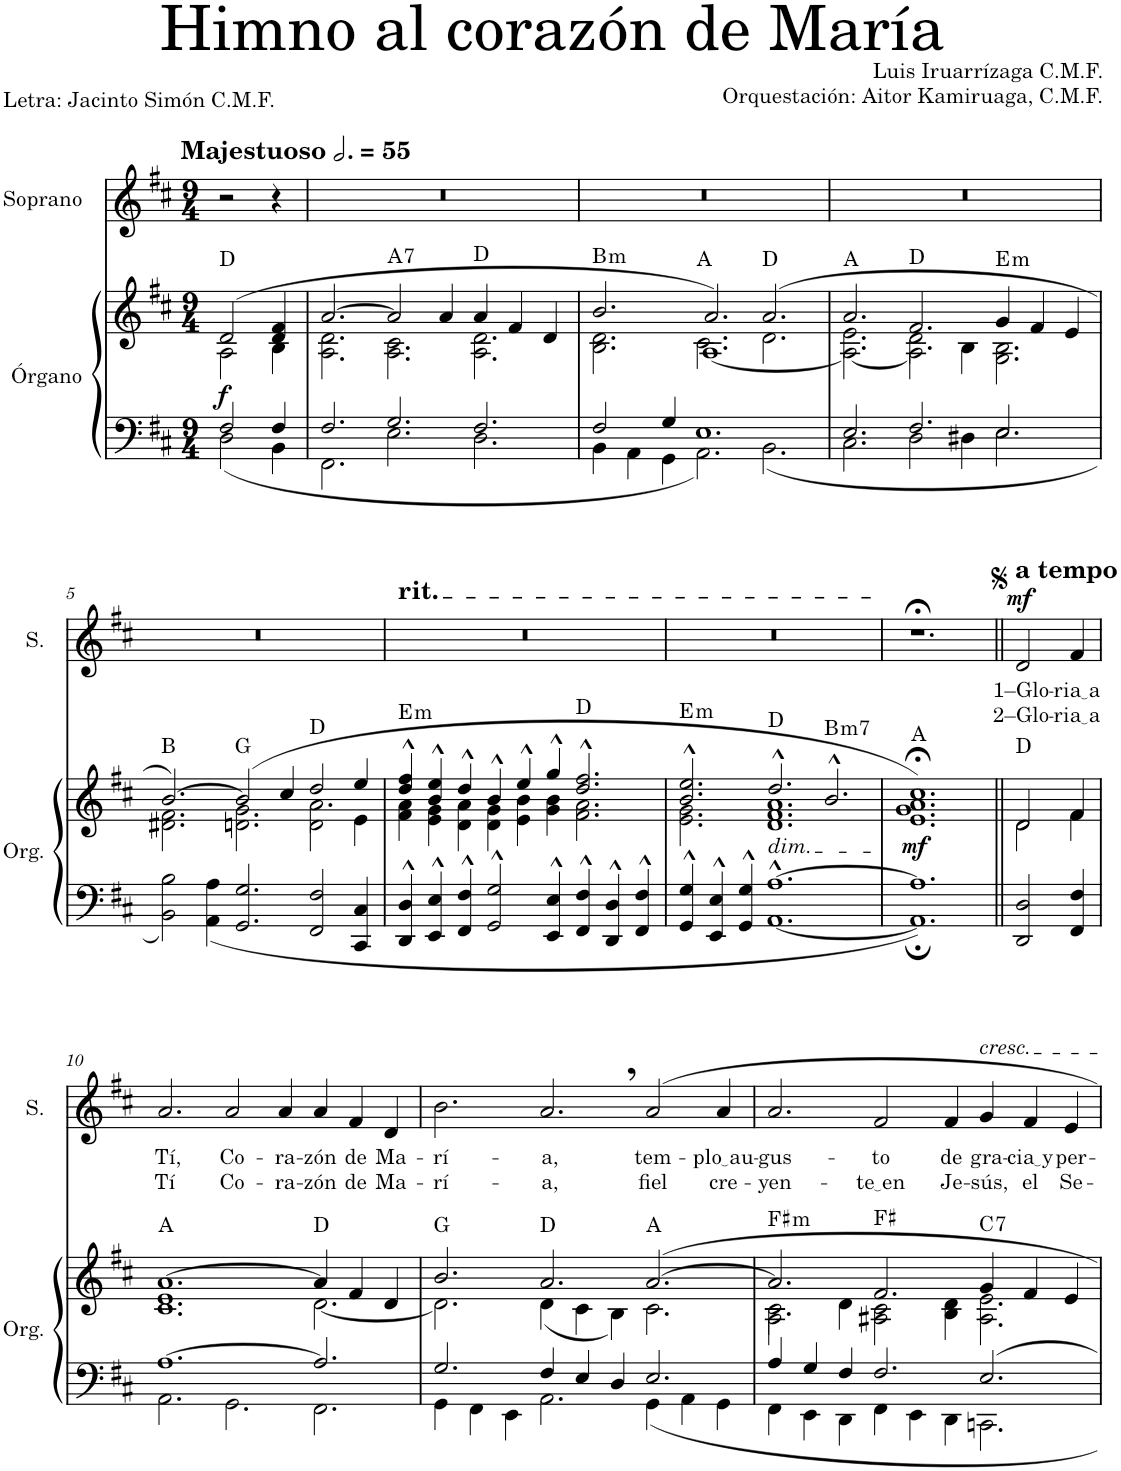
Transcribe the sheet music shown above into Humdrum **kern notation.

**kern	**kern	**dynam	**harte	**kern	**text	**text	**dynam
*part2	*part2	*part2	*part2	*part1	*part1	*part1	*part1
*staff3	*staff2	*staff2/3	*	*staff1	*staff1	*staff1	*staff1
*I"Órgano	*	*	*	*I"Soprano	*	*	*
*	*	*	*	*I'S.	*	*	*
*clefF4	*clefG2	*	*	*clefG2	*	*	*
*k[f#c#]	*k[f#c#]	*	*	*k[f#c#]	*	*	*
*M9/4	*M9/4	*	*	*M9/4	*	*	*
*MM165	*MM165	*	*	*MM165	*	*	*
=1	=1	=1	=1	=1	=1	=1	=1
*^	*^	*	*	*	*	*	*
!	!	!	!	!	!	!LO:TX:a:B:t=Majestuoso	!	!	!
!	!	!	!	!LO:DY:b	!	!	!	!	!
2F#/	2D\	(2d/	2A\	f	D:maj	2r	.	.	.
4F#/	4BB\	4d/ 4f#/	4B\	.	.	4r	.	.	.
=2	=2	=2	=2	=2	=2	=2	=2	=2	=2
2.F#/	2.FF#\	[2.a/	2.A\ 2.d\	.	.	4%9r	.	.	.
!	!	!	!	!	!LO:H:kt=7	!	!	!	!
2.G/	2.E\	2a/]	2.A\ 2.c#\	.	A:7	.	.	.	.
.	.	4a/	.	.	.	.	.	.	.
2.F#/	2.D\	4a/	2.A\ 2.d\	.	D:maj	.	.	.	.
.	.	4f#/	.	.	.	.	.	.	.
.	.	4d/	.	.	.	.	.	.	.
=3	=3	=3	=3	=3	=3	=3	=3	=3	=3
*	*	*	*^	*	*	*	*	*	*
!	!	!	!	!	!	!LO:H:kt=m	!	!	!	!
2F#/	4BB\	2.b/	2.B\ 2.d\	2.ryy	.	B:min	4%9r	.	.	.
.	4AA\	.	.	.	.	.	.	.	.	.
4G/	4GG\	.	.	.	.	.	.	.	.	.
1.E	2.AA\	2.a/)	2.c#\	[<1.A	.	A:maj	.	.	.	.
.	2.BB\	(2.a/	2.d\	.	.	D:maj	.	.	.	.
=4	=4	=4	=4	=4	=4	=4	=4	=4	=4	=4
2.E/	2.C#\	2.a/	2.e\	2.A\_	.	A:maj	4%9r	.	.	.
2.F#/	2D\	2.f#/	2d\	2.A\]	.	D:maj	.	.	.	.
.	4D#X\	.	4B\	.	.	.	.	.	.	.
!	!	!	!	!	!	!LO:H:kt=m	!	!	!	!
2.E/	2.E\	4g/	2.G\ 2.B\	2.ryy	.	E:min	.	.	.	.
.	.	4f#/	.	.	.	.	.	.	.	.
.	.	4e/	.	.	.	.	.	.	.	.
*v	*v	*	*	*	*	*	*	*	*	*
!!LO:LB:g=z
=5	=5	=5	=5	=5	=5	=5	=5	=5	=5
2BB\ 2B\	[2.b/)	2.d#X\ 2.f#\	1.ryy	.	B:maj	4%9r	.	.	.
4AA\ 4A\	.	.	.	.	.	.	.	.	.
2.GG/ 2.G/	(2b/]	2.dn\ 2.g\	.	.	G:maj	.	.	.	.
.	4cc#/	.	.	.	.	.	.	.	.
2FF#/ 2F#/	2dd/	2.a\	2d\	.	D:maj	.	.	.	.
4CC#/ 4C#/	4ee/	.	4e\	.	.	.	.	.	.
=6	=6	=6	=6	=6	=6	=6	=6	=6	=6
!	!	!	!	!	!LO:H:kt=m	!LO:TX:a:t=rit.	!	!	!
*	*	*v	*v	*	*	*	*	*	*
4DD/^^ 4D/^^	4dd/^^ 4ff#/^^	4f#\ 4a\	.	E:min	4%9r	.	.	.
4EE/^^ 4E/^^	4b/^^ 4ee/^^	4e\ 4g\	.	.	.	.	.	.
4FF#/^^ 4F#/^^	4dd^^/	4d\ 4a\	.	.	.	.	.	.
2GG/^^ 2G/^^	4b^^/	4d\ 4g\	.	.	.	.	.	.
.	4ee^^/	4e\ 4b\	.	.	.	.	.	.
4EE/^^ 4E/^^	4gg^^/	4g\ 4b\	.	.	.	.	.	.
4FF#/^^ 4F#/^^	2.dd/^^ 2.ff#/^^	2.f#\ 2.a\	.	D:maj	.	.	.	.
4DD/^^ 4D/^^	.	.	.	.	.	.	.	.
4FF#/^^ 4F#/^^	.	.	.	.	.	.	.	.
=7	=7	=7	=7	=7	=7	=7	=7	=7
!	!	!	!	!LO:H:kt=m	!	!	!	!
4GG/^^ 4G/^^	2.b/^^ 2.ee/^^	2.e\ 2.g\	.	E:min	4%9r	.	.	.
4EE/^^ 4E/^^	.	.	.	.	.	.	.	.
4GG/^^ 4G/^^	.	.	.	.	.	.	.	.
!	!LO:TX:b:i:t=dim.	!	!	!	!	!	!	!
[1.AA^^ [1.A^^	2.dd^^/	1.d 1.f# 1.a	.	D:maj	.	.	.	.
!	!	!	!	!LO:H:kt=m7	!	!	!	!
.	2.b^^/	.	.	B:min7	.	.	.	.
=8	=8	=8	=8	=8	=8	=8	=8	=8
!	!	!	!LO:DY:b	!	!	!	!	!
1.AA]; 1.A];	1.cc#;<)	1.e 1.g 1.a	mf	A:maj	1.r;<	.	.	.
=9||	=9||	=9||	=9||	=9||	=9||	=9||	=9||	=9||
!	!	!	!	!	!LO:TX:a:B:t=a tempo	!	!	!
!	!	!	!	!	!	!LO:LY:b	!LO:LY:b	!LO:DY:a
2DD/ 2D/	2d/	2d\	.	D:maj	2d/	1–Glo-	2–Glo-	mf
!	!	!	!	!	!	!LO:LY:b	!LO:LY:b	!
4FF#/ 4F#/	4f#/	4f#\	.	.	4f#/	ria a	ria a	.
!!LO:LB:g=z
=10	=10	=10	=10	=10	=10	=10	=10	=10
*^	*	*	*	*	*	*	*	*
!	!	!	!	!	!	!	!LO:LY:b	!LO:LY:b	!
[1.A	2.AA\	[1.a	1.c# 1.e	.	A:maj	2.a/	Tí,	Tí	.
!	!	!	!	!	!	!	!LO:LY:b	!LO:LY:b	!
.	2.GG\	.	.	.	.	2a/	Co-	Co-	.
!	!	!	!	!	!	!	!LO:LY:b	!LO:LY:b	!
.	.	.	.	.	.	4a/	-ra-	-ra-	.
!	!	!	!	!	!	!	!LO:LY:b	!LO:LY:b	!
2.A/]	2.FF#\	4a/]	[2.d\	.	D:maj	4a/	-zón	-zón	.
!	!	!	!	!	!	!	!LO:LY:b	!LO:LY:b	!
.	.	4f#/	.	.	.	4f#/	de	de	.
!	!	!	!	!	!	!	!LO:LY:b	!LO:LY:b	!
.	.	4d/	.	.	.	4d/	Ma-	Ma-	.
=11	=11	=11	=11	=11	=11	=11	=11	=11	=11
!	!	!	!	!	!	!	!LO:LY:b	!LO:LY:b	!
2.G/	4GG\	2.b/	2.d\]	.	G:maj	2.b\	-rí-	-rí-	.
.	4FF#\	.	.	.	.	.	.	.	.
.	4EE\	.	.	.	.	.	.	.	.
!	!	!	!	!	!	!	!LO:LY:b	!LO:LY:b	!
4F#/	2.AA\	2.a/	(4d\	.	D:maj	2.a,/	-a,	-a,	.
4E/	.	.	4c#\	.	.	.	.	.	.
4D/	.	.	4B\)	.	.	.	.	.	.
!	!	!	!	!	!	!	!LO:LY:b	!LO:LY:b	!
2.E/	4GG\	[2.a/	2.c#\	.	A:maj	2a/	tem-	fiel	.
.	4AA\	.	.	.	.	.	.	.	.
!	!	!	!	!	!	!	!LO:LY:b	!LO:LY:b	!
.	4GG\	.	.	.	.	4a/	plo au	cre-	.
=12	=12	=12	=12	=12	=12	=12	=12	=12	=12
*	*	*	*^	*	*	*	*	*	*
!	!	!	!	!	!	!LO:H:kt=m	!	!LO:LY:b	!LO:LY:b	!
4A/	4FF#\	2.a/]	2c#\	2.A\	.	F#:min	2.a/	-gus-	-yen-	.
4G/	4EE\	.	.	.	.	.	.	.	.	.
4F#/	4DD\	.	4d\	.	.	.	.	.	.	.
!	!	!	!	!	!	!	!	!LO:LY:b	!LO:LY:b	!
2.F#/	4FF#\	2.f#/	2A#X\ 2c#\	1.ryy	.	F#:maj	2f#/	-to	te en	.
.	4EE\	.	.	.	.	.	.	.	.	.
!	!	!	!	!	!	!	!	!LO:LY:b	!LO:LY:b	!
.	4DD\	.	4B\ 4d\	.	.	.	4f#/	de	Je-	.
!	!	!	!	!	!	!	!LO:TX:a:i:t=cresc.	!	!	!
!	!	!	!	!	!	!LO:H:kt=7	!	!LO:LY:b	!LO:LY:b	!
2.E/	2.CCn\	4g/	2.A#\ 2.e\	.	.	C:7	4g/	gra-	-sús,	.
!	!	!	!	!	!	!	!	!LO:LY:b	!LO:LY:b	!
.	.	4f#/	.	.	.	.	4f#/	cia y	el	.
!	!	!	!	!	!	!	!	!LO:LY:b	!LO:LY:b	!
.	.	4e/	.	.	.	.	4e/	per-	Se-	.
*v	*v	*	*	*	*	*	*	*	*	*
*	*v	*v	*v	*	*	*	*	*	*
=	=	=	=	=	=	=	=
*-	*-	*-	*-	*-	*-	*-	*-
